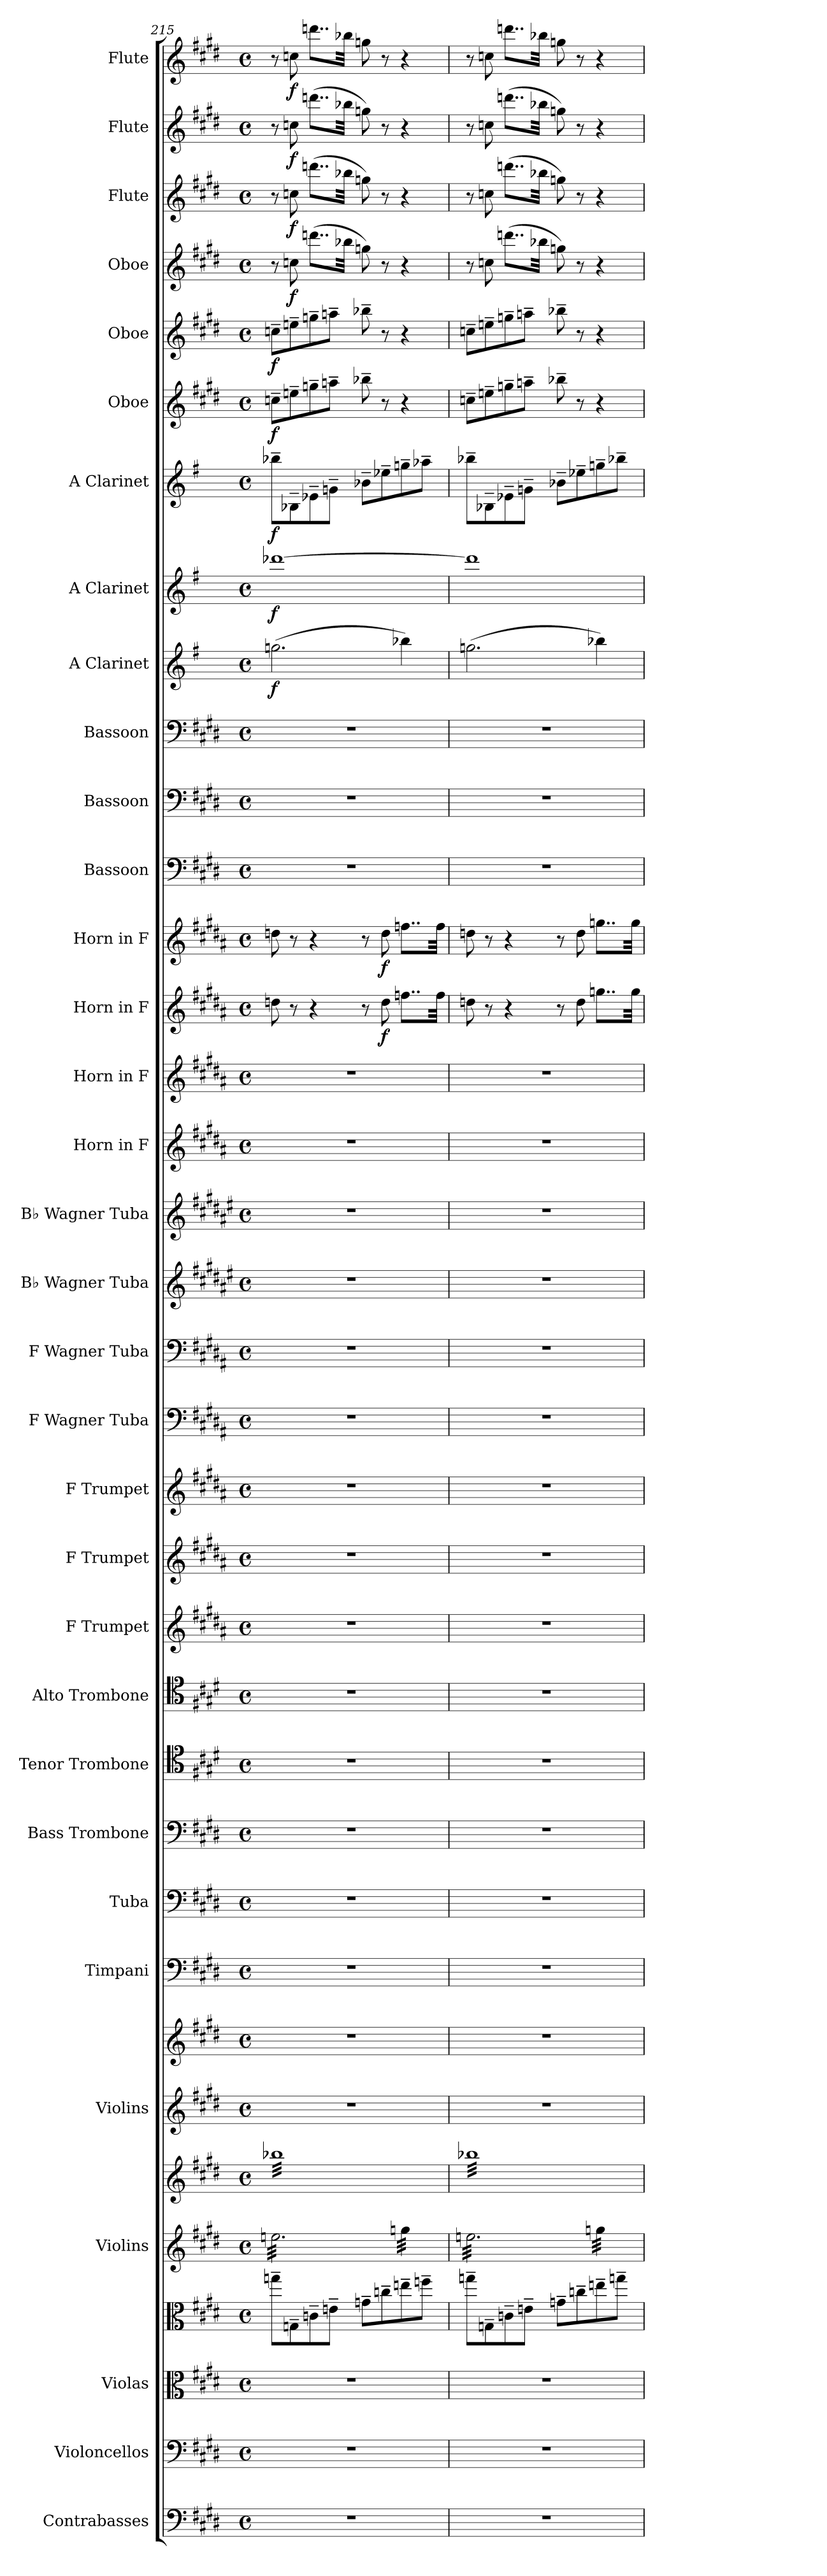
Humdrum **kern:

**kern	**kern	**kern	**kern	**kern	**kern	**kern	**kern	**kern	**kern	**kern	**kern	**kern	**kern	**kern	**kern	**kern	**kern	**kern	**kern	**kern	**kern	**kern	**dynam	**kern	**dynam	**kern	**kern	**kern	**kern	**dynam	**kern	**dynam	**kern	**dynam	**kern	**dynam	**kern	**dynam	**kern	**dynam	**kern	**dynam	**kern	**dynam	**kern	**dynam
*part33	*part32	*part31	*part31	*part30	*part30	*part29	*part29	*part28	*part27	*part26	*part25	*part24	*part23	*part22	*part21	*part20	*part19	*part18	*part17	*part16	*part15	*part14	*part14	*part13	*part13	*part12	*part11	*part10	*part9	*part9	*part8	*part8	*part7	*part7	*part6	*part6	*part5	*part5	*part4	*part4	*part3	*part3	*part2	*part2	*part1	*part1
*staff36	*staff35	*staff34	*staff33	*staff32	*staff31	*staff30	*staff29	*staff28	*staff27	*staff26	*staff25	*staff24	*staff23	*staff22	*staff21	*staff20	*staff19	*staff18	*staff17	*staff16	*staff15	*staff14	*staff14	*staff13	*staff13	*staff12	*staff11	*staff10	*staff9	*staff9	*staff8	*staff8	*staff7	*staff7	*staff6	*staff6	*staff5	*staff5	*staff4	*staff4	*staff3	*staff3	*staff2	*staff2	*staff1	*staff1
*I"Contrabasses	*I"Violoncellos	*I"Violas	*	*I"Violins	*	*I"Violins	*	*I"Timpani	*I"Tuba	*I"Bass Trombone	*I"Tenor Trombone	*I"Alto Trombone	*I"F Trumpet	*I"F Trumpet	*I"F Trumpet	*I"F Wagner Tuba	*I"F Wagner Tuba	*I"B♭ Wagner Tuba	*I"B♭ Wagner Tuba	*I"Horn in F	*I"Horn in F	*I"Horn in F	*	*I"Horn in F	*	*I"Bassoon	*I"Bassoon	*I"Bassoon	*I"A Clarinet	*	*I"A Clarinet	*	*I"A Clarinet	*	*I"Oboe	*	*I"Oboe	*	*I"Oboe	*	*I"Flute	*	*I"Flute	*	*I"Flute	*
*I'Cbs.	*I'Vcs.	*I'Vlas.	*	*I'Vlns.	*	*I'Vlns.	*	*I'Timp.	*I'Tba.	*I'B. Tbn.	*I'T. Tbn.	*I'A. Tbn.	*I'F Tpt.	*I'F Tpt.	*I'F Tpt.	*I'F Wag. Tu.	*I'F Wag. Tu.	*I'B♭ Wag. Tu.	*I'B♭ Wag. Tu.	*	*	*	*	*	*	*I'Bsn.	*I'Bsn.	*I'Bsn.	*I'A Cl.	*	*I'A Cl.	*	*I'A Cl.	*	*I'Ob.	*	*I'Ob.	*	*I'Ob.	*	*I'Fl.	*	*I'Fl.	*	*I'Fl.	*
*clefF4	*clefF4	*clefC3	*clefC3	*clefG2	*clefG2	*clefG2	*clefG2	*clefF4	*clefF4	*clefF4	*clefC4	*clefC4	*clefG2	*clefG2	*clefG2	*clefF4	*clefF4	*clefG2	*clefG2	*clefG2	*clefG2	*clefG2	*	*clefG2	*	*clefF4	*clefF4	*clefF4	*clefG2	*	*clefG2	*	*clefG2	*	*clefG2	*	*clefG2	*	*clefG2	*	*clefG2	*	*clefG2	*	*clefG2	*
*ITrd7c12	*	*	*	*	*	*	*	*	*	*	*	*	*ITrd-3c-5	*ITrd-3c-5	*ITrd-3c-5	*ITrd4c7	*ITrd4c7	*ITrd1c2	*ITrd1c2	*ITrd4c7	*ITrd4c7	*ITrd4c7	*	*ITrd4c7	*	*	*	*	*ITrd2c3	*	*ITrd2c3	*	*ITrd2c3	*	*	*	*	*	*	*	*	*	*	*	*	*
*k[f#c#g#d#]	*k[f#c#g#d#]	*k[f#c#g#d#]	*k[f#c#g#d#]	*k[f#c#g#d#]	*k[f#c#g#d#]	*k[f#c#g#d#]	*k[f#c#g#d#]	*k[f#c#g#d#]	*k[f#c#g#d#]	*k[f#c#g#d#]	*k[f#c#g#d#]	*k[f#c#g#d#]	*k[f#c#g#d#]	*k[f#c#g#d#]	*k[f#c#g#d#]	*k[f#c#g#d#]	*k[f#c#g#d#]	*k[f#c#g#d#]	*k[f#c#g#d#]	*k[f#c#g#d#]	*k[f#c#g#d#]	*k[f#c#g#d#]	*	*k[f#c#g#d#]	*	*k[f#c#g#d#]	*k[f#c#g#d#]	*k[f#c#g#d#]	*k[f#c#g#d#]	*	*k[f#c#g#d#]	*	*k[f#c#g#d#]	*	*k[f#c#g#d#]	*	*k[f#c#g#d#]	*	*k[f#c#g#d#]	*	*k[f#c#g#d#]	*	*k[f#c#g#d#]	*	*k[f#c#g#d#]	*
*M4/4	*M4/4	*M4/4	*M4/4	*M4/4	*M4/4	*M4/4	*M4/4	*M4/4	*M4/4	*M4/4	*M4/4	*M4/4	*M4/4	*M4/4	*M4/4	*M4/4	*M4/4	*M4/4	*M4/4	*M4/4	*M4/4	*M4/4	*	*M4/4	*	*M4/4	*M4/4	*M4/4	*M4/4	*	*M4/4	*	*M4/4	*	*M4/4	*	*M4/4	*	*M4/4	*	*M4/4	*	*M4/4	*	*M4/4	*
*met(c)	*met(c)	*met(c)	*met(c)	*met(c)	*met(c)	*met(c)	*met(c)	*met(c)	*met(c)	*met(c)	*met(c)	*met(c)	*met(c)	*met(c)	*met(c)	*met(c)	*met(c)	*met(c)	*met(c)	*met(c)	*met(c)	*met(c)	*	*met(c)	*	*met(c)	*met(c)	*met(c)	*met(c)	*	*met(c)	*	*met(c)	*	*met(c)	*	*met(c)	*	*met(c)	*	*met(c)	*	*met(c)	*	*met(c)	*
=215	=215	=215	=215	=215	=215	=215	=215	=215	=215	=215	=215	=215	=215	=215	=215	=215	=215	=215	=215	=215	=215	=215	=215	=215	=215	=215	=215	=215	=215	=215	=215	=215	=215	=215	=215	=215	=215	=215	=215	=215	=215	=215	=215	=215	=215	=215
!	!	!	!	!	!	!	!	!	!	!	!	!	!	!	!	!	!	!	!	!	!	!	!	!	!	!	!	!	!	!LO:DY:b	!	!LO:DY:b	!	!LO:DY:b	!	!LO:DY:b	!	!LO:DY:b	!	!	!	!	!	!	!	!
*	*	*	*	*tremolo	*	*	*	*	*	*	*	*	*	*	*	*	*	*	*	*	*	*	*	*	*	*	*	*	*	*	*	*	*	*	*	*	*	*	*	*	*	*	*	*	*	*
*	*	*	*	*	*tremolo	*	*	*	*	*	*	*	*	*	*	*	*	*	*	*	*	*	*	*	*	*	*	*	*	*	*	*	*	*	*	*	*	*	*	*	*	*	*	*	*	*
1r	1r	1r	8ggn~\L	32een\LLL	32bb-XLLL	1r	1r	1r	1r	1r	1r	1r	1r	1r	1r	1r	1r	1r	1r	1r	1r	8gn\	.	8gn\	.	1r	1r	1r	(>2.een\	f	[1bb-X	f	8ggn~\L	f	8ccn~\L	f	8ccn~\L	f	8r	.	8r	.	8r	.	8r	.
.	.	.	.	32een\	32bb-X	.	.	.	.	.	.	.	.	.	.	.	.	.	.	.	.	.	.	.	.	.	.	.	.	.	.	.	.	.	.	.	.	.	.	.	.	.	.	.	.	.
.	.	.	.	32een\	32bb-X	.	.	.	.	.	.	.	.	.	.	.	.	.	.	.	.	.	.	.	.	.	.	.	.	.	.	.	.	.	.	.	.	.	.	.	.	.	.	.	.	.
.	.	.	.	32een\	32bb-X	.	.	.	.	.	.	.	.	.	.	.	.	.	.	.	.	.	.	.	.	.	.	.	.	.	.	.	.	.	.	.	.	.	.	.	.	.	.	.	.	.
!	!	!	!	!	!	!	!	!	!	!	!	!	!	!	!	!	!	!	!	!	!	!	!	!	!	!	!	!	!	!	!	!	!	!	!	!	!	!	!	!LO:DY:b	!	!LO:DY:b	!	!LO:DY:b	!	!LO:DY:b
.	.	.	8Gn~\	32een\	32bb-X	.	.	.	.	.	.	.	.	.	.	.	.	.	.	.	.	8r	.	8r	.	.	.	.	.	.	.	.	8Gn~\	.	8een~\	.	8een~\	.	8ccn\	f	8ccn\	f	8ccn\	f	8ccn\	f
.	.	.	.	32een\	32bb-X	.	.	.	.	.	.	.	.	.	.	.	.	.	.	.	.	.	.	.	.	.	.	.	.	.	.	.	.	.	.	.	.	.	.	.	.	.	.	.	.	.
.	.	.	.	32een\	32bb-X	.	.	.	.	.	.	.	.	.	.	.	.	.	.	.	.	.	.	.	.	.	.	.	.	.	.	.	.	.	.	.	.	.	.	.	.	.	.	.	.	.
.	.	.	.	32een\	32bb-X	.	.	.	.	.	.	.	.	.	.	.	.	.	.	.	.	.	.	.	.	.	.	.	.	.	.	.	.	.	.	.	.	.	.	.	.	.	.	.	.	.
.	.	.	8cn~\	32een\	32bb-X	.	.	.	.	.	.	.	.	.	.	.	.	.	.	.	.	4r	.	4r	.	.	.	.	.	.	.	.	8cn~\	.	8ggn~\	.	8ggn~\	.	(>8..dddn\L	.	(>8..dddn\L	.	(>8..dddn\L	.	8..dddn\L	.
.	.	.	.	32een\	32bb-X	.	.	.	.	.	.	.	.	.	.	.	.	.	.	.	.	.	.	.	.	.	.	.	.	.	.	.	.	.	.	.	.	.	.	.	.	.	.	.	.	.
.	.	.	.	32een\	32bb-X	.	.	.	.	.	.	.	.	.	.	.	.	.	.	.	.	.	.	.	.	.	.	.	.	.	.	.	.	.	.	.	.	.	.	.	.	.	.	.	.	.
.	.	.	.	32een\	32bb-X	.	.	.	.	.	.	.	.	.	.	.	.	.	.	.	.	.	.	.	.	.	.	.	.	.	.	.	.	.	.	.	.	.	.	.	.	.	.	.	.	.
.	.	.	8en~\J	32een\	32bb-X	.	.	.	.	.	.	.	.	.	.	.	.	.	.	.	.	.	.	.	.	.	.	.	.	.	.	.	8en~\J	.	8aan~\J	.	8aan~\J	.	.	.	.	.	.	.	.	.
.	.	.	.	32een\	32bb-X	.	.	.	.	.	.	.	.	.	.	.	.	.	.	.	.	.	.	.	.	.	.	.	.	.	.	.	.	.	.	.	.	.	.	.	.	.	.	.	.	.
.	.	.	.	32een\	32bb-X	.	.	.	.	.	.	.	.	.	.	.	.	.	.	.	.	.	.	.	.	.	.	.	.	.	.	.	.	.	.	.	.	.	.	.	.	.	.	.	.	.
.	.	.	.	32een\	32bb-X	.	.	.	.	.	.	.	.	.	.	.	.	.	.	.	.	.	.	.	.	.	.	.	.	.	.	.	.	.	.	.	.	.	32bb-X\Jkk	.	32bb-X\Jkk	.	32bb-X\Jkk	.	32bb-X\Jkk	.
.	.	.	8gn~\L	32een\	32bb-X	.	.	.	.	.	.	.	.	.	.	.	.	.	.	.	.	8r	.	8r	.	.	.	.	.	.	.	.	8gn~\L	.	8bb-X~\	.	8bb-X~\	.	8ggn\)	.	8ggn\)	.	8ggn\)	.	8ggn\	.
.	.	.	.	32een\	32bb-X	.	.	.	.	.	.	.	.	.	.	.	.	.	.	.	.	.	.	.	.	.	.	.	.	.	.	.	.	.	.	.	.	.	.	.	.	.	.	.	.	.
.	.	.	.	32een\	32bb-X	.	.	.	.	.	.	.	.	.	.	.	.	.	.	.	.	.	.	.	.	.	.	.	.	.	.	.	.	.	.	.	.	.	.	.	.	.	.	.	.	.
.	.	.	.	32een\	32bb-X	.	.	.	.	.	.	.	.	.	.	.	.	.	.	.	.	.	.	.	.	.	.	.	.	.	.	.	.	.	.	.	.	.	.	.	.	.	.	.	.	.
!	!	!	!	!	!	!	!	!	!	!	!	!	!	!	!	!	!	!	!	!	!	!	!LO:DY:b	!	!LO:DY:b	!	!	!	!	!	!	!	!	!	!	!	!	!	!	!	!	!	!	!	!	!
.	.	.	8ccn~\	32een\	32bb-X	.	.	.	.	.	.	.	.	.	.	.	.	.	.	.	.	8g\	f	8g\	f	.	.	.	.	.	.	.	8ccn~\	.	8r	.	8r	.	8r	.	8r	.	8r	.	8r	.
.	.	.	.	32een\	32bb-X	.	.	.	.	.	.	.	.	.	.	.	.	.	.	.	.	.	.	.	.	.	.	.	.	.	.	.	.	.	.	.	.	.	.	.	.	.	.	.	.	.
.	.	.	.	32een\	32bb-X	.	.	.	.	.	.	.	.	.	.	.	.	.	.	.	.	.	.	.	.	.	.	.	.	.	.	.	.	.	.	.	.	.	.	.	.	.	.	.	.	.
.	.	.	.	32een\JJJ	32bb-X	.	.	.	.	.	.	.	.	.	.	.	.	.	.	.	.	.	.	.	.	.	.	.	.	.	.	.	.	.	.	.	.	.	.	.	.	.	.	.	.	.
.	.	.	8een~\	32ggn\LLL	32bb-X	.	.	.	.	.	.	.	.	.	.	.	.	.	.	.	.	8..b-X\L	.	8..b-X\L	.	.	.	.	4ggn\)	.	.	.	8een~\	.	4r	.	4r	.	4r	.	4r	.	4r	.	4r	.
.	.	.	.	32ggn\	32bb-X	.	.	.	.	.	.	.	.	.	.	.	.	.	.	.	.	.	.	.	.	.	.	.	.	.	.	.	.	.	.	.	.	.	.	.	.	.	.	.	.	.
.	.	.	.	32ggn\	32bb-X	.	.	.	.	.	.	.	.	.	.	.	.	.	.	.	.	.	.	.	.	.	.	.	.	.	.	.	.	.	.	.	.	.	.	.	.	.	.	.	.	.
.	.	.	.	32ggn\	32bb-X	.	.	.	.	.	.	.	.	.	.	.	.	.	.	.	.	.	.	.	.	.	.	.	.	.	.	.	.	.	.	.	.	.	.	.	.	.	.	.	.	.
.	.	.	8ffn~\J	32ggn\	32bb-X	.	.	.	.	.	.	.	.	.	.	.	.	.	.	.	.	.	.	.	.	.	.	.	.	.	.	.	8ffn~\J	.	.	.	.	.	.	.	.	.	.	.	.	.
.	.	.	.	32ggn\	32bb-X	.	.	.	.	.	.	.	.	.	.	.	.	.	.	.	.	.	.	.	.	.	.	.	.	.	.	.	.	.	.	.	.	.	.	.	.	.	.	.	.	.
.	.	.	.	32ggn\	32bb-X	.	.	.	.	.	.	.	.	.	.	.	.	.	.	.	.	.	.	.	.	.	.	.	.	.	.	.	.	.	.	.	.	.	.	.	.	.	.	.	.	.
.	.	.	.	32ggn\JJJ	32bb-XJJJ	.	.	.	.	.	.	.	.	.	.	.	.	.	.	.	.	32b-\Jkk	.	32b-\Jkk	.	.	.	.	.	.	.	.	.	.	.	.	.	.	.	.	.	.	.	.	.	.
=216	=216	=216	=216	=216	=216	=216	=216	=216	=216	=216	=216	=216	=216	=216	=216	=216	=216	=216	=216	=216	=216	=216	=216	=216	=216	=216	=216	=216	=216	=216	=216	=216	=216	=216	=216	=216	=216	=216	=216	=216	=216	=216	=216	=216	=216	=216
1r	1r	1r	8ggn~\L	32een\LLL	32bb-XLLL	1r	1r	1r	1r	1r	1r	1r	1r	1r	1r	1r	1r	1r	1r	1r	1r	8gn\	.	8gn\	.	1r	1r	1r	(>2.een\	.	1bb-]	.	8ggn~\L	.	8ccn~\L	.	8ccn~\L	.	8r	.	8r	.	8r	.	8r	.
.	.	.	.	32een\	32bb-X	.	.	.	.	.	.	.	.	.	.	.	.	.	.	.	.	.	.	.	.	.	.	.	.	.	.	.	.	.	.	.	.	.	.	.	.	.	.	.	.	.
.	.	.	.	32een\	32bb-X	.	.	.	.	.	.	.	.	.	.	.	.	.	.	.	.	.	.	.	.	.	.	.	.	.	.	.	.	.	.	.	.	.	.	.	.	.	.	.	.	.
.	.	.	.	32een\	32bb-X	.	.	.	.	.	.	.	.	.	.	.	.	.	.	.	.	.	.	.	.	.	.	.	.	.	.	.	.	.	.	.	.	.	.	.	.	.	.	.	.	.
.	.	.	8Gn~\	32een\	32bb-X	.	.	.	.	.	.	.	.	.	.	.	.	.	.	.	.	8r	.	8r	.	.	.	.	.	.	.	.	8Gn~\	.	8een~\	.	8een~\	.	8ccn\	.	8ccn\	.	8ccn\	.	8ccn\	.
.	.	.	.	32een\	32bb-X	.	.	.	.	.	.	.	.	.	.	.	.	.	.	.	.	.	.	.	.	.	.	.	.	.	.	.	.	.	.	.	.	.	.	.	.	.	.	.	.	.
.	.	.	.	32een\	32bb-X	.	.	.	.	.	.	.	.	.	.	.	.	.	.	.	.	.	.	.	.	.	.	.	.	.	.	.	.	.	.	.	.	.	.	.	.	.	.	.	.	.
.	.	.	.	32een\	32bb-X	.	.	.	.	.	.	.	.	.	.	.	.	.	.	.	.	.	.	.	.	.	.	.	.	.	.	.	.	.	.	.	.	.	.	.	.	.	.	.	.	.
.	.	.	8cn~\	32een\	32bb-X	.	.	.	.	.	.	.	.	.	.	.	.	.	.	.	.	4r	.	4r	.	.	.	.	.	.	.	.	8cn~\	.	8ggn~\	.	8ggn~\	.	(>8..dddn\L	.	(>8..dddn\L	.	(>8..dddn\L	.	8..dddn\L	.
.	.	.	.	32een\	32bb-X	.	.	.	.	.	.	.	.	.	.	.	.	.	.	.	.	.	.	.	.	.	.	.	.	.	.	.	.	.	.	.	.	.	.	.	.	.	.	.	.	.
.	.	.	.	32een\	32bb-X	.	.	.	.	.	.	.	.	.	.	.	.	.	.	.	.	.	.	.	.	.	.	.	.	.	.	.	.	.	.	.	.	.	.	.	.	.	.	.	.	.
.	.	.	.	32een\	32bb-X	.	.	.	.	.	.	.	.	.	.	.	.	.	.	.	.	.	.	.	.	.	.	.	.	.	.	.	.	.	.	.	.	.	.	.	.	.	.	.	.	.
.	.	.	8en~\J	32een\	32bb-X	.	.	.	.	.	.	.	.	.	.	.	.	.	.	.	.	.	.	.	.	.	.	.	.	.	.	.	8en~\J	.	8aan~\J	.	8aan~\J	.	.	.	.	.	.	.	.	.
.	.	.	.	32een\	32bb-X	.	.	.	.	.	.	.	.	.	.	.	.	.	.	.	.	.	.	.	.	.	.	.	.	.	.	.	.	.	.	.	.	.	.	.	.	.	.	.	.	.
.	.	.	.	32een\	32bb-X	.	.	.	.	.	.	.	.	.	.	.	.	.	.	.	.	.	.	.	.	.	.	.	.	.	.	.	.	.	.	.	.	.	.	.	.	.	.	.	.	.
.	.	.	.	32een\	32bb-X	.	.	.	.	.	.	.	.	.	.	.	.	.	.	.	.	.	.	.	.	.	.	.	.	.	.	.	.	.	.	.	.	.	32bb-X\Jkk	.	32bb-X\Jkk	.	32bb-X\Jkk	.	32bb-X\Jkk	.
.	.	.	8gn~\L	32een\	32bb-X	.	.	.	.	.	.	.	.	.	.	.	.	.	.	.	.	8r	.	8r	.	.	.	.	.	.	.	.	8gn~\L	.	8bb-X~\	.	8bb-X~\	.	8ggn\)	.	8ggn\)	.	8ggn\)	.	8ggn\	.
.	.	.	.	32een\	32bb-X	.	.	.	.	.	.	.	.	.	.	.	.	.	.	.	.	.	.	.	.	.	.	.	.	.	.	.	.	.	.	.	.	.	.	.	.	.	.	.	.	.
.	.	.	.	32een\	32bb-X	.	.	.	.	.	.	.	.	.	.	.	.	.	.	.	.	.	.	.	.	.	.	.	.	.	.	.	.	.	.	.	.	.	.	.	.	.	.	.	.	.
.	.	.	.	32een\	32bb-X	.	.	.	.	.	.	.	.	.	.	.	.	.	.	.	.	.	.	.	.	.	.	.	.	.	.	.	.	.	.	.	.	.	.	.	.	.	.	.	.	.
.	.	.	8ccn~\	32een\	32bb-X	.	.	.	.	.	.	.	.	.	.	.	.	.	.	.	.	8g\	.	8g\	.	.	.	.	.	.	.	.	8ccn~\	.	8r	.	8r	.	8r	.	8r	.	8r	.	8r	.
.	.	.	.	32een\	32bb-X	.	.	.	.	.	.	.	.	.	.	.	.	.	.	.	.	.	.	.	.	.	.	.	.	.	.	.	.	.	.	.	.	.	.	.	.	.	.	.	.	.
.	.	.	.	32een\	32bb-X	.	.	.	.	.	.	.	.	.	.	.	.	.	.	.	.	.	.	.	.	.	.	.	.	.	.	.	.	.	.	.	.	.	.	.	.	.	.	.	.	.
.	.	.	.	32een\JJJ	32bb-X	.	.	.	.	.	.	.	.	.	.	.	.	.	.	.	.	.	.	.	.	.	.	.	.	.	.	.	.	.	.	.	.	.	.	.	.	.	.	.	.	.
.	.	.	8een~\	32ggn\LLL	32bb-X	.	.	.	.	.	.	.	.	.	.	.	.	.	.	.	.	8..ccn\L	.	8..ccn\L	.	.	.	.	4ggn\)	.	.	.	8een~\	.	4r	.	4r	.	4r	.	4r	.	4r	.	4r	.
.	.	.	.	32ggn\	32bb-X	.	.	.	.	.	.	.	.	.	.	.	.	.	.	.	.	.	.	.	.	.	.	.	.	.	.	.	.	.	.	.	.	.	.	.	.	.	.	.	.	.
.	.	.	.	32ggn\	32bb-X	.	.	.	.	.	.	.	.	.	.	.	.	.	.	.	.	.	.	.	.	.	.	.	.	.	.	.	.	.	.	.	.	.	.	.	.	.	.	.	.	.
.	.	.	.	32ggn\	32bb-X	.	.	.	.	.	.	.	.	.	.	.	.	.	.	.	.	.	.	.	.	.	.	.	.	.	.	.	.	.	.	.	.	.	.	.	.	.	.	.	.	.
.	.	.	8ggn~\J	32ggn\	32bb-X	.	.	.	.	.	.	.	.	.	.	.	.	.	.	.	.	.	.	.	.	.	.	.	.	.	.	.	8ggn~\J	.	.	.	.	.	.	.	.	.	.	.	.	.
.	.	.	.	32ggn\	32bb-X	.	.	.	.	.	.	.	.	.	.	.	.	.	.	.	.	.	.	.	.	.	.	.	.	.	.	.	.	.	.	.	.	.	.	.	.	.	.	.	.	.
.	.	.	.	32ggn\	32bb-X	.	.	.	.	.	.	.	.	.	.	.	.	.	.	.	.	.	.	.	.	.	.	.	.	.	.	.	.	.	.	.	.	.	.	.	.	.	.	.	.	.
.	.	.	.	32ggn\JJJ	32bb-XJJJ	.	.	.	.	.	.	.	.	.	.	.	.	.	.	.	.	32cc\Jkk	.	32cc\Jkk	.	.	.	.	.	.	.	.	.	.	.	.	.	.	.	.	.	.	.	.	.	.
*	*	*	*	*	*Xtremolo	*	*	*	*	*	*	*	*	*	*	*	*	*	*	*	*	*	*	*	*	*	*	*	*	*	*	*	*	*	*	*	*	*	*	*	*	*	*	*	*	*
*	*	*	*	*Xtremolo	*	*	*	*	*	*	*	*	*	*	*	*	*	*	*	*	*	*	*	*	*	*	*	*	*	*	*	*	*	*	*	*	*	*	*	*	*	*	*	*	*	*
=	=	=	=	=	=	=	=	=	=	=	=	=	=	=	=	=	=	=	=	=	=	=	=	=	=	=	=	=	=	=	=	=	=	=	=	=	=	=	=	=	=	=	=	=	=	=
*-	*-	*-	*-	*-	*-	*-	*-	*-	*-	*-	*-	*-	*-	*-	*-	*-	*-	*-	*-	*-	*-	*-	*-	*-	*-	*-	*-	*-	*-	*-	*-	*-	*-	*-	*-	*-	*-	*-	*-	*-	*-	*-	*-	*-	*-	*-
